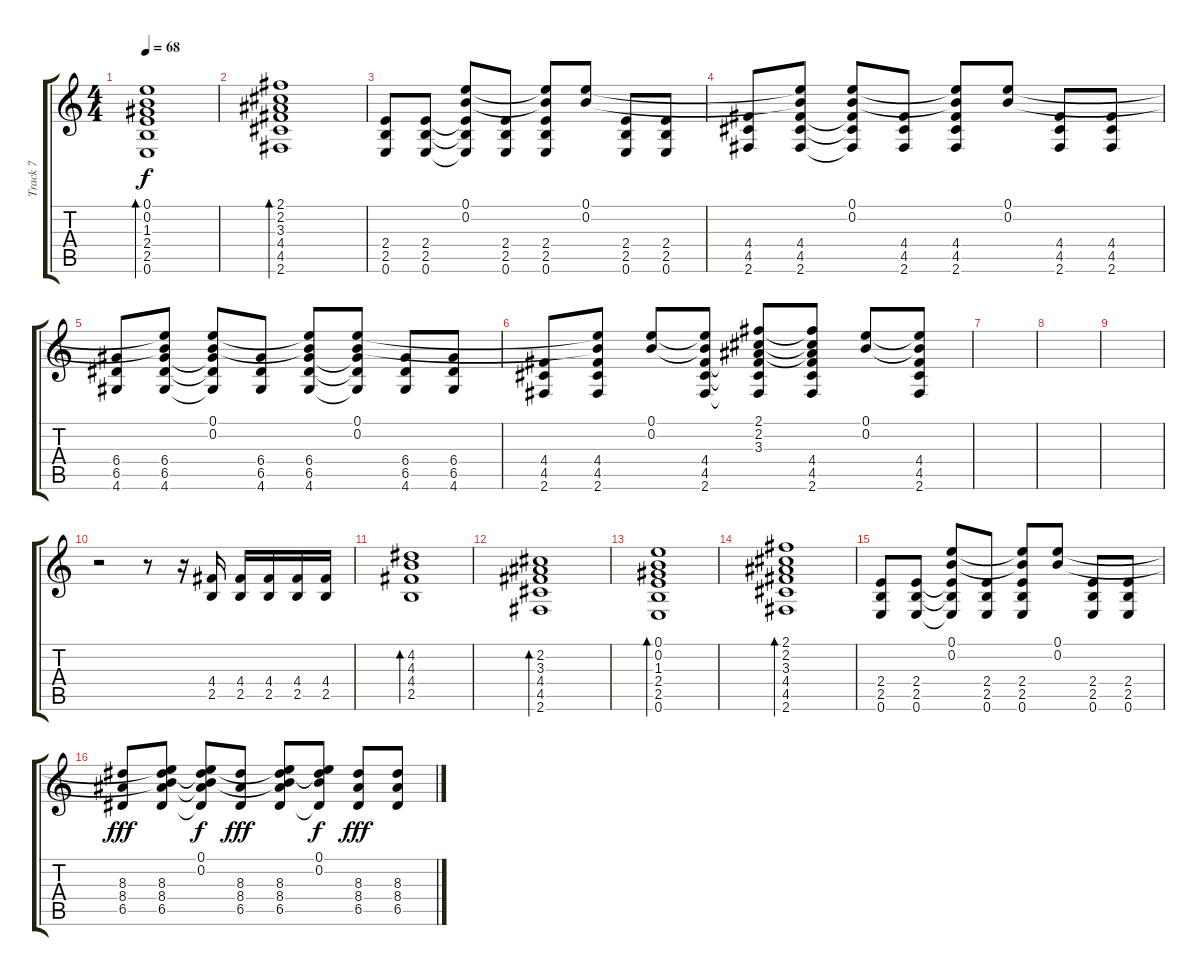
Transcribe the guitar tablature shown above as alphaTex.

\track ("Track 7" "Track 7") {instrument electricguitarclean}
\staff {score tabs}
\tuning (E4 B3 G3 D3 A2 E2) {hide}
\ts (4 4)
\tempo 68
\clef g2
\ks c
(0.1 0.2 1.3 2.4 2.5 0.6).1{bd 120 dy f} |
(2.1 2.2 3.3 4.4 4.5 2.6).1{bd 120} |
(2.4 2.5 0.6).8 (2.4 2.5 0.6).8 (0.1 0.2 2.4{t} 2.5{t} 0.6{t}).8 (2.4 2.5 0.6).8 (0.1{t} 0.2{t} 2.4 2.5 0.6).8 (0.1 0.2).8 (2.4 2.5 0.6).8 (2.4 2.5 0.6).8 |
(4.4 4.5 2.6).8 (0.1{t} 0.2{t} 4.4 4.5 2.6).8 (0.1 0.2 4.4{t} 4.5{t} 2.6{t}).8 (4.4 4.5 2.6).8 (0.1{t} 0.2{t} 4.4 4.5 2.6).8 (0.1 0.2).8 (4.4 4.5 2.6).8 (4.4 4.5 2.6).8 |
(6.4 6.5 4.6).8 (0.1{t} 0.2{t} 6.4 6.5 4.6).8 (0.1 0.2 6.4{t} 6.5{t} 4.6{t}).8 (6.4 6.5 4.6).8 (0.1{t} 0.2{t} 6.4 6.5 4.6).8 (0.1 0.2 6.4{t} 6.5{t} 4.6{t}).8 (6.4 6.5 4.6).8 (6.4 6.5 4.6).8 |
(4.4 4.5 2.6).8 (0.1{t} 0.2{t} 4.4 4.5 2.6).8 (0.1 0.2).8 (0.1{t} 0.2{t} 4.4 4.5 2.6).8 (2.1 2.2 3.3 4.4{t} 4.5{t} 2.6{t}).8 (2.1{t} 2.2{t} 3.3{t} 4.4 4.5 2.6).8 (0.1 0.2).8 (0.1{t} 0.2{t} 4.4 4.5 2.6).8 |
|
|
|
r.2{volume 10 balance 12} r.8 r.16 (4.4 2.5).16 (4.4 2.5).16 (4.4 2.5).16 (4.4 2.5).16 (4.4 2.5).16 |
(4.2 4.3 4.4 2.5).1{bd 120} |
(2.2 3.3 4.4 4.5 2.6).1{bd 120} |
(0.1 0.2 1.3 2.4 2.5 0.6).1{bd 120} |
(2.1 2.2 3.3 4.4 4.5 2.6).1{bd 120} |
(2.4 2.5 0.6).8 (2.4 2.5 0.6).8 (0.1 0.2 2.4{t} 2.5{t} 0.6{t}).8 (2.4 2.5 0.6).8 (0.1{t} 0.2{t} 2.4 2.5 0.6).8 (0.1 0.2).8 (2.4 2.5 0.6).8 (2.4 2.5 0.6).8 |
(8.3 8.4 6.5).8{dy fff} (0.1{t} 0.2{t} 8.3 8.4 6.5).8 (0.1 0.2 8.3{t} 8.4{t} 6.5{t}).8{dy f} (8.3 8.4 6.5).8{dy fff} (0.1{t} 0.2{t} 8.3 8.4 6.5).8 (0.1 0.2 8.3{t} 6.5{t}).8{dy f} (8.3 8.4 6.5).8{dy fff} (8.3 8.4 6.5).8
